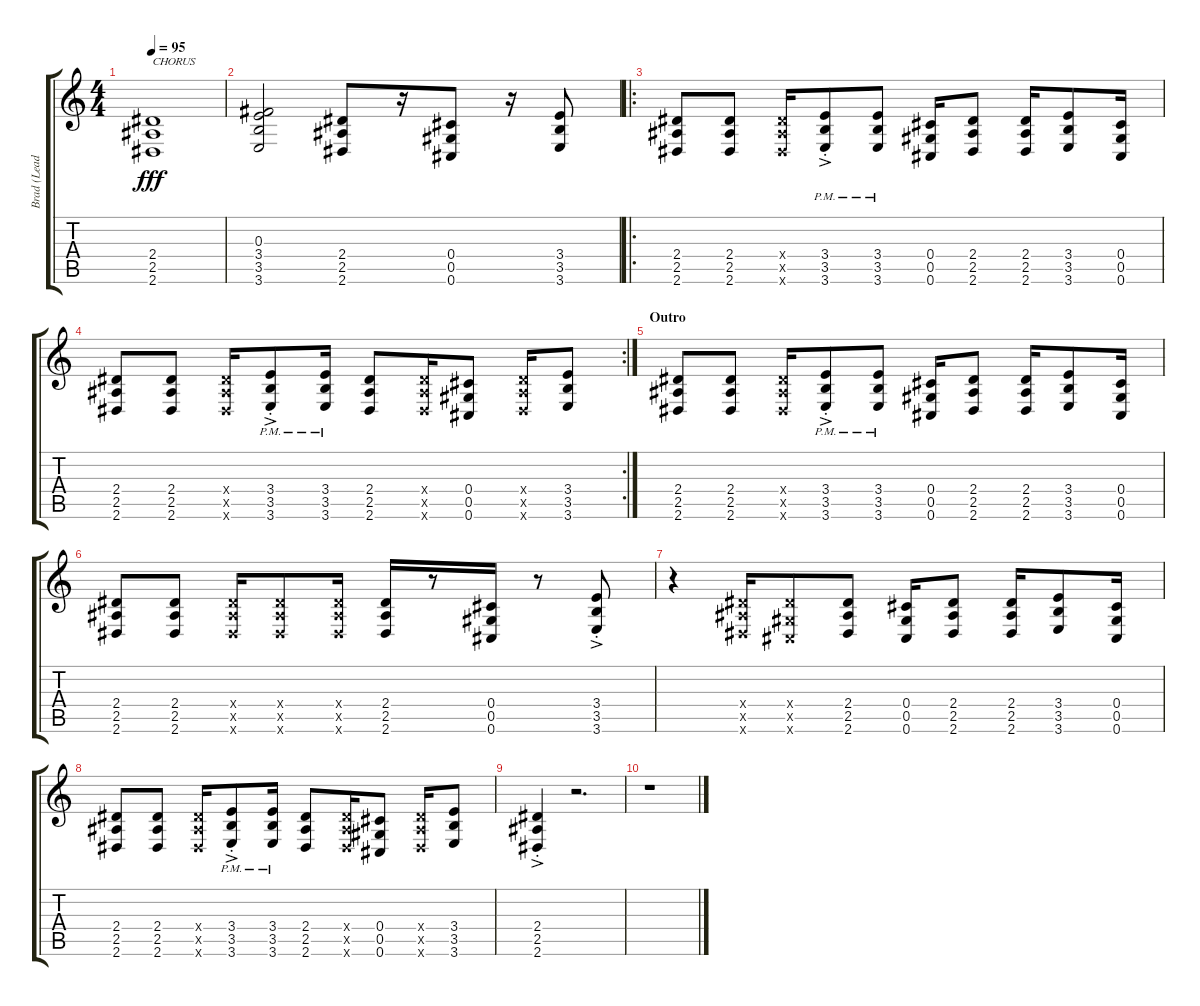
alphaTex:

\track ("Brad (Lead)" "Brad (Lead") {instrument distortionguitar}
\staff {score tabs}
\tuning (Eb4 Bb3 Gb3 Db3 Ab2 Db2) {hide}
\ts (4 4)
\tempo 95
\clef g2
\ks c
(2.4 2.5 2.6).1{txt "CHORUS" dy fff} |
(0.3 3.4 3.5 3.6).2 (2.4 2.5 2.6).8 r.16 (0.4 0.5 0.6).8 r.16 (3.4 3.5 3.6).8 |
\ro
(2.4 2.5 2.6).8 (2.4 2.5 2.6).8 (2.4{x} 2.5{x} 2.6{x}).16 (3.4{ac pm st} 3.5{pm} 3.6{pm}).8 (3.4{pm} 3.5{pm} 3.6{pm}).8 (0.4 0.5 0.6).16 (2.4 2.5 2.6).8 (2.4 2.5 2.6).16 (3.4 3.5 3.6).8 (0.4 0.5 0.6).16 |
\rc 2
(2.4 2.5 2.6).8 (2.4 2.5 2.6).8 (2.4{x} 2.5{x} 2.6{x}).16 (3.4{ac pm st} 3.5{pm} 3.6{pm}).8 (3.4{pm} 3.5{pm} 3.6{pm}).16 (2.4 2.5 2.6).8 (2.4{x} 2.5{x} 2.6{x}).16 (0.4 0.5 0.6).8 (2.4{x} 2.5{x} 2.6{x}).16 (3.4 3.5 3.6).8 |
\section ("" "Outro")
(2.4 2.5 2.6).8 (2.4 2.5 2.6).8 (2.4{x} 2.5{x} 2.6{x}).16 (3.4{ac pm st} 3.5{pm} 3.6{pm}).8 (3.4{pm} 3.5{pm} 3.6{pm}).8 (0.4 0.5 0.6).16 (2.4 2.5 2.6).8 (2.4 2.5 2.6).16 (3.4 3.5 3.6).8 (0.4 0.5 0.6).16 |
(2.4 2.5 2.6).8 (2.4 2.5 2.6).8 (2.4{x} 2.5{x} 2.6{x}).16 (2.4{x} 2.5{x} 2.6{x}).8 (2.4{x} 2.5{x} 2.6{x}).16 (2.4 2.5 2.6).16 r.8 (0.4 0.5 0.6).16 r.8 (3.4{ac st} 3.5{ac st} 3.6{ac st}).8 |
r.4 (2.4{x} 2.5{x} 2.6{x}).16 (2.4{x} 0.5{x} 0.6{x}).8 (2.4 2.5 2.6).8 (0.4 0.5 0.6).16 (2.4 2.5 2.6).8 (2.4 2.5 2.6).16 (3.4 3.5 3.6).8 (0.4 0.5 0.6).16 |
(2.4 2.5 2.6).8 (2.4 2.5 2.6).8 (2.4{x} 2.5{x} 2.6{x}).16 (3.4{ac pm st} 3.5{pm} 3.6{pm}).8 (3.4{pm} 3.5{pm} 3.6{pm}).16 (2.4 2.5 2.6).8 (2.4{x} 2.5{x} 2.6{x}).16 (0.4 0.5 0.6).8 (2.4{x} 2.5{x} 2.6{x}).16 (3.4 3.5 3.6).8 |
(2.4{ac st} 2.5{ac st} 2.6{ac st}).4 r.2{d} |
r.1
